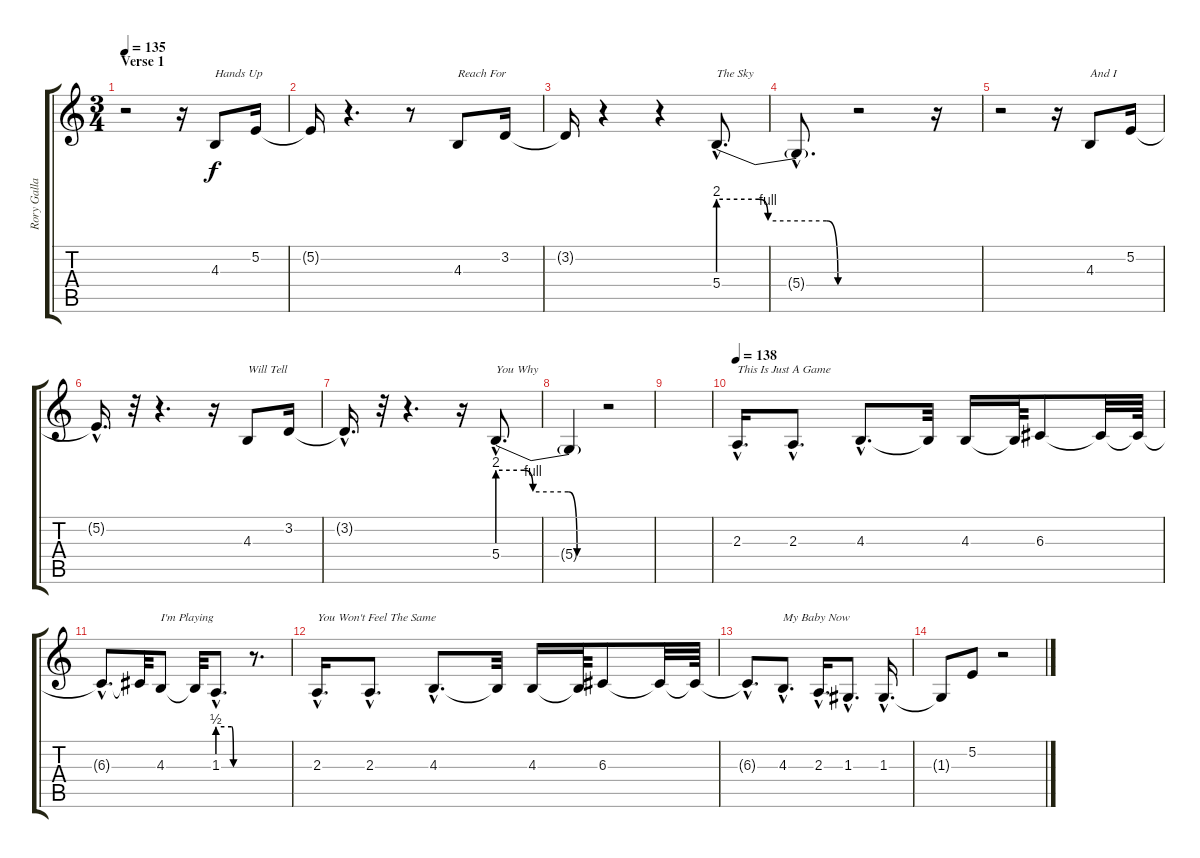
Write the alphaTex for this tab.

\track ("Rory Gallagher (Vocals)" "Rory Galla") {instrument viola}
\staff {score tabs}
\tuning (E4 B3 G3 D3 A2 E2) {hide}
\ts (3 4)
\section ("" "Verse 1")
\tempo 135
\clef g2
\ks c
r.2{dy f instrument viola} r.16 4.3.8{txt "Hands Up"} 5.2.16 |
5.2{t}.16 r.4{d} r.8 4.3.8{txt "Reach For"} 3.2.16 |
3.2{t}.16 r.4 r.4 5.4{be (custom 0 8 18 8 22 4 48 4 53 0 60 0) hac}.8{d txt "The Sky"} |
5.4{hac t}.8{d} r.2 r.16 |
r.2 r.16 4.3.8{txt "And I"} 5.2.16 |
5.2{hac t}.16{d} r.32 r.4{d} r.16 4.3.8{txt "Will Tell"} 3.2.16 |
3.2{hac t}.16{d} r.32 r.4{d} r.16 5.4{be (custom 0 8 15 8 20 4 40 4 45 0 60 0) hac}.8{d txt "You Why"} |
5.4{t}.4 r.2 |
|
\tempo 138
2.3{hac}.16{d txt "This Is Just A Game"} 2.3{hac}.8{d} 4.3{hac}.8{d} 4.3{t}.32 4.3.16 4.3{t}.64 6.3.8 6.3{t}.32 6.3{t}.64 |
6.3{hac t}.8{d} 6.3{t}.32 4.3.8{txt "I'm Playing"} 4.3{t}.32 1.3{be (custom 0 2 30 2 34 0 60 0) hac}.8{d} r.8{d} |
2.3{hac}.16{d txt "You Won't Feel The Same"} 2.3{hac}.8{d} 4.3{hac}.8{d} 4.3{t}.32 4.3.16 4.3{t}.64 6.3.8 6.3{t}.32 6.3{t}.64 |
6.3{hac t}.8{d} 4.3{hac}.8{d txt "My Baby Now"} 2.3{hac}.16{d} 1.3{hac}.8{d} 1.3{hac}.16{d} |
1.3{t}.8 5.2.8 r.2
